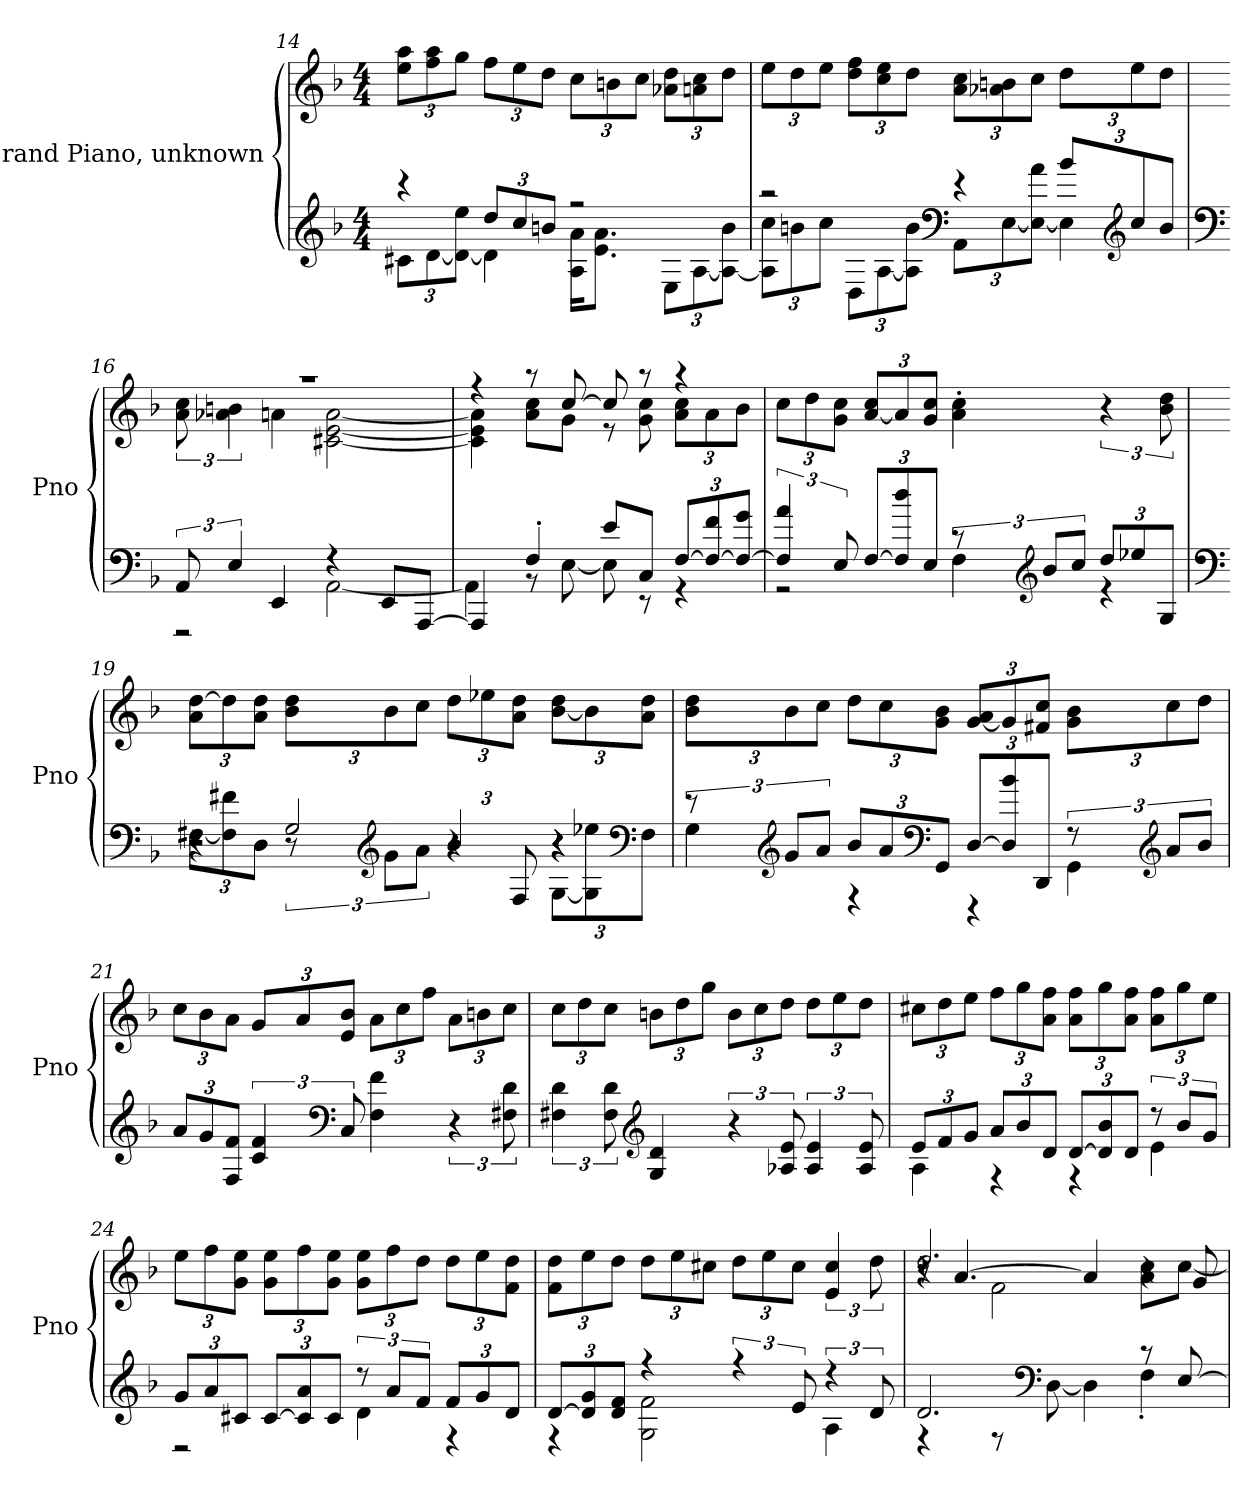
**kern	**kern
*part1	*part1
*staff2	*staff1
*I"Grand Piano, unknown	*
*I'Pno	*
*clefG2	*clefG2
*k[b-]	*k[b-]
*M4/4	*M4/4
=14	=14
*^	*
*	*Xbrackettup	*Xbrackettup
4r	12c#X\L	12ee\ 12aa\L
.	[12d\	12ff\ 12aa\
.	12d\_ 12ee\J	12gg\J
12dd/L	4d\]	12ff\L
12cc/	.	12ee\
12bn/J	.	12dd\J
2r	16A\ 16a\KL	12cc\L
.	8.e\ 8.a\J	.
.	.	12bn\
.	.	12cc\J
.	12E\L	12a-X\ 12dd\L
.	[12A\	12an\ 12cc\
.	12A\_ 12b\J	12dd\J
!!LO:LB:g=z
=15	=15	=15
2r	12A\] 12cc\L	12ee\L
.	12bn\	12dd\
.	12cc\J	12ee\J
.	12D\L	12dd\ 12ff\L
.	[12A\	12cc\ 12ee\
.	12A\] 12b\J	12dd\J
*clefF4	*	*
4r	12AA\L	12a\ 12cc\L
.	[12E\	12a-X\ 12bn\
.	12E\_ 12a\J	12cc\J
12b/L	4E\]	12dd\L
*clefG2	*	*
12cc/	.	12ee\
12b/J	.	12dd\J
=16	=16	=16
*clefF4	*	*
*	*	*^
*brackettup	*	*	*brackettup
12AA/	2r	1r	12a\ 12cc\
6E/	.	.	6a-X\ 6bn\
4EE/	.	.	4an\
4r	[2AA\	.	[2c#X\ [2e\ [2a\
8EE/L	.	.	.
[8AAA/J	.	.	.
=17	=17	=17	=17
4AAA/]	4AA\]	4r	4c#\] 4e\] 4a\]
4F'/	8r	8r	8a\ 8cc\L
.	[8E\	[8cc/	8g\J
8e/L	8E\]	8cc/]	8r
8C/J	8r	8r	8g\ 8cc\
*Xbrackettup	*	*	*Xbrackettup
[12F/L	4r	4r	12a\ 12cc\L
12F/_ 12f/	.	.	12a\
12F/_ 12g/J	.	.	12b-\J
*	*	*v	*v
!!LO:LB:g=z
=18	=18	=18
*brackettup	*	*
6F/] 6a/	2r	12cc\L
.	.	12dd\
12E/	.	12g\ 12cc\J
*Xbrackettup	*	*
[12F/L	.	[12a/ 12cc/L
12F/] 12dd/	.	12a/]
12E/J	.	12g/ 12cc/J
*brackettup	*	*
12r	4F\	4a\' 4cc\'
*clefG2	*	*
12b-/L	.	.
12cc/J	.	.
*Xbrackettup	*	*brackettup
12dd/L	4r	6r
12ee-X/	.	.
12G/J	.	12b-\ 12dd\
*v	*v	*
=19	=19
*clefF4	*
*^	*
*	*^	*
*	*	*	*Xbrackettup
2r	[12F#X\L	4r	12a\ [12dd\L
.	12F#\] 12f#X\	.	12dd\]
.	12D\J	.	12a\ 12dd\J
*	*brackettup	*	*
.	12r	2G/	12b-\ 12dd\L
*clefG2	*	*	*
.	12g\L	.	12b-\
.	12a\J	.	12cc\J
6b-/	4r	.	12dd\L
.	.	.	12ee-X\
12F#/	.	.	12a\ 12dd\J
*	*Xbrackettup	*	*
4r	[12G\L	4r	[12b-\ 12dd\L
.	12G\] 12ee-X\	.	12b-\]
*clefF4	*	*	*
.	12F#\J	.	12a\ 12dd\J
*v	*v	*v	*
!!LO:LB:g=z
=20	=20
*brackettup	*
*^	*
12r	4G\	12b-\ 12dd\L
*clefG2	*	*
12g/L	.	12b-\
12a/J	.	12cc\J
*Xbrackettup	*	*
12b-/L	4r	12dd\L
12a/	.	12cc\
*clefF4	*	*
12GG/J	.	12g\ 12b-\J
[12D/L	4r	[12g/ 12a/L
12D/] 12b-/	.	12g/]
12DD/J	.	12f#X/ 12cc/J
*brackettup	*	*
12r	4GG\	12g\ 12b-\L
*clefG2	*	*
12a/L	.	12cc\
12b-/J	.	12dd\J
*v	*v	*
=21	=21
*Xbrackettup	*
12a/L	12cc\L
12g/	12b-\
12F/ 12f/J	12a\J
*brackettup	*
6c/ 6f/	12g/L
.	12a/
*clefF4	*
12C/	12e/ 12b-/J
4F\ 4f\	12a\L
.	12cc\
.	12ff\J
6r	12a\L
.	12bn\
12F#X\ 12d\	12cc\J
!!LO:LB:g=z
=22	=22
6F#X\ 6d\	12cc\L
.	12dd\
12F#\ 12d\	12cc\J
*clefG2	*
4G/ 4d/	12bn\L
.	12dd\
.	12gg\J
6r	12b\L
.	12cc\
12A-X/ 12e/	12dd\J
6A-/ 6e/	12dd\L
.	12ee\
12A-/ 12e/	12dd\J
=23	=23
*Xbrackettup	*
*^	*
12e/L	4A\	12cc#X\L
12f/	.	12dd\
12g/J	.	12ee\J
12a/L	4r	12ff\L
12b-/	.	12gg\
12d/J	.	12a\ 12ff\J
[12d/L	4r	12a\ 12ff\L
12d/] 12b-/	.	12gg\
12d/J	.	12a\ 12ff\J
*brackettup	*	*
12r	4e\	12a\ 12ff\L
12b-/L	.	12gg\
12g/J	.	12ee\J
=24	=24	=24
*Xbrackettup	*	*
12g/L	2r	12ee\L
12a/	.	12ff\
12c#X/J	.	12g\ 12ee\J
[12c#/L	.	12g\ 12ee\L
12c#/] 12a/	.	12ff\
12c#/J	.	12g\ 12ee\J
*brackettup	*	*
12r	4d\	12g\ 12ee\L
12a/L	.	12ff\
12f/J	.	12dd\J
*Xbrackettup	*	*
12f/L	4r	12dd\L
12g/	.	12ee\
12d/J	.	12f\ 12dd\J
!!LO:PB:g=z
=25	=25	=25
[12d/L	4r	12f\ 12dd\L
12d/] 12g/	.	12ee\
12d/ 12f/J	.	12dd\J
4r	2G\ 2f\	12dd\L
.	.	12ee\
.	.	12cc#X\J
*brackettup	*	*
6r	.	12dd\L
.	.	12ee\
12e/	.	12cc#\J
*	*	*brackettup
6r	4A\	6e/ 6cc#/
12d/	.	12dd\
=26	=26	=26
*	*	*^
*	*	*	*^
2.d/	4r	2.dd/	4r	8r
.	.	.	.	[4.a/
.	8r	.	2f\	.
*clefF4	*	*	*	*
.	[8D\	.	.	.
.	4D\]	.	.	4a/]
8r	4F'\	4r	8a\ 8cc\L	8r
[8E/	.	.	[8cc\J	8g/
*v	*v	*	*	*
*	*v	*v	*v
=	=
*-	*-
